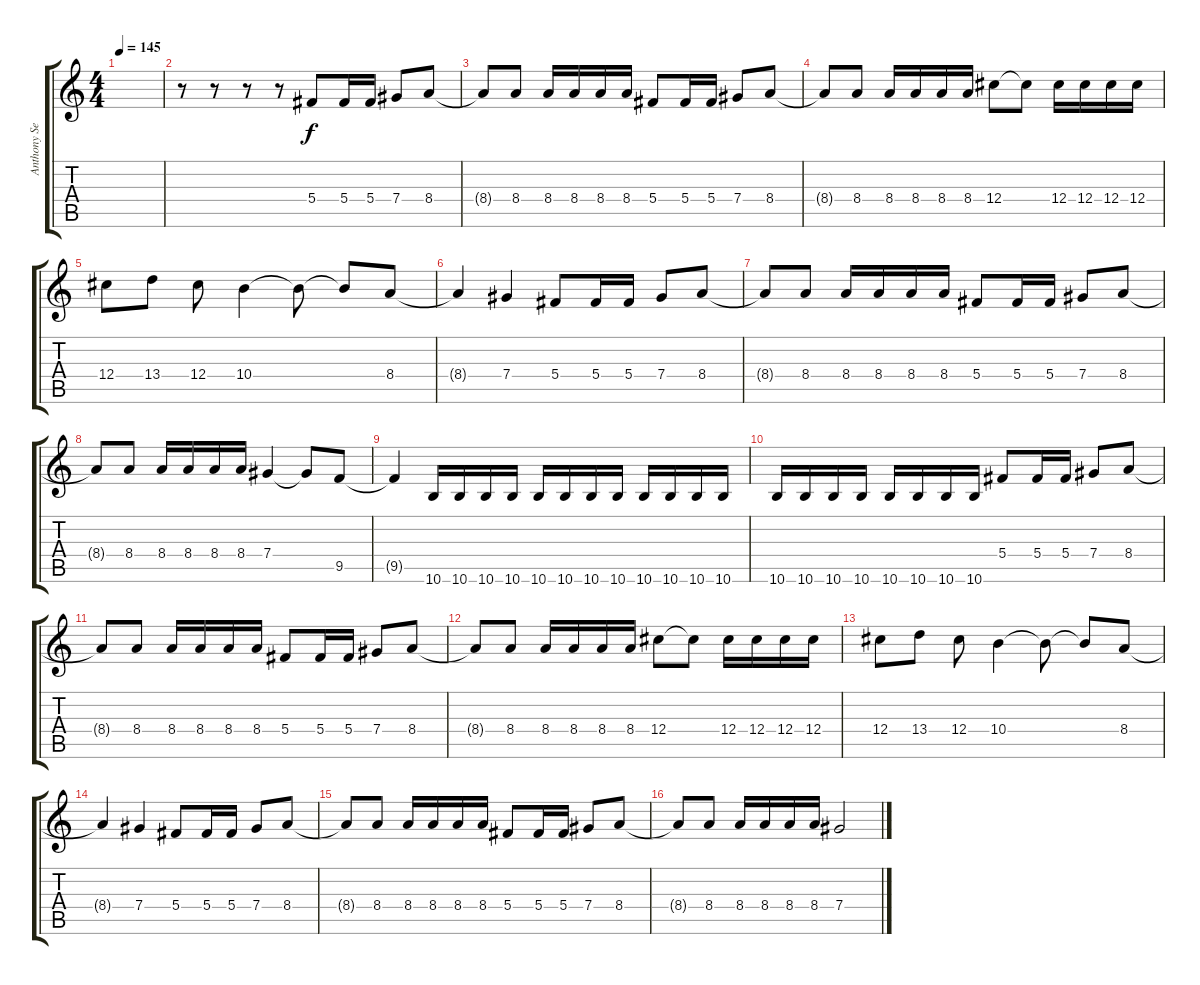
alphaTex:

\track ("Anthony Sepe (Solo)" "Anthony Se") {instrument distortionguitar}
\staff {score tabs}
\tuning (Eb4 Bb3 Gb3 Db3 Ab2 Db2) {hide}
\ts (4 4)
\tempo 145
\clef g2
\ks c
|
r.8 r.8 r.8 r.8 5.4.8 5.4.16 5.4.16 7.4.8 8.4.8 |
8.4{t}.8 8.4.8 8.4.16 8.4.16 8.4.16 8.4.16 5.4.8 5.4.16 5.4.16 7.4.8 8.4.8 |
8.4{t}.8 8.4.8 8.4.16 8.4.16 8.4.16 8.4.16 12.4.8 12.4{t}.8 12.4.16 12.4.16 12.4.16 12.4.16 |
12.4.8 13.4.8 12.4.8 10.4.4 10.4{t}.8 10.4{t}.8 8.4.8 |
8.4{t}.4 7.4.4 5.4.8 5.4.16 5.4.16 7.4.8 8.4.8 |
8.4{t}.8 8.4.8 8.4.16 8.4.16 8.4.16 8.4.16 5.4.8 5.4.16 5.4.16 7.4.8 8.4.8 |
8.4{t}.8 8.4.8 8.4.16 8.4.16 8.4.16 8.4.16 7.4.4 7.4{t}.8 9.5.8 |
9.5{t}.4 10.6.16 10.6.16 10.6.16 10.6.16 10.6.16 10.6.16 10.6.16 10.6.16 10.6.16 10.6.16 10.6.16 10.6.16 |
10.6.16 10.6.16 10.6.16 10.6.16 10.6.16 10.6.16 10.6.16 10.6.16 5.4.8 5.4.16 5.4.16 7.4.8 8.4.8 |
8.4{t}.8 8.4.8 8.4.16 8.4.16 8.4.16 8.4.16 5.4.8 5.4.16 5.4.16 7.4.8 8.4.8 |
8.4{t}.8 8.4.8 8.4.16 8.4.16 8.4.16 8.4.16 12.4.8 12.4{t}.8 12.4.16 12.4.16 12.4.16 12.4.16 |
12.4.8 13.4.8 12.4.8 10.4.4 10.4{t}.8 10.4{t}.8 8.4.8 |
8.4{t}.4 7.4.4 5.4.8 5.4.16 5.4.16 7.4.8 8.4.8 |
8.4{t}.8 8.4.8 8.4.16 8.4.16 8.4.16 8.4.16 5.4.8 5.4.16 5.4.16 7.4.8 8.4.8 |
8.4{t}.8 8.4.8 8.4.16 8.4.16 8.4.16 8.4.16 7.4.2
